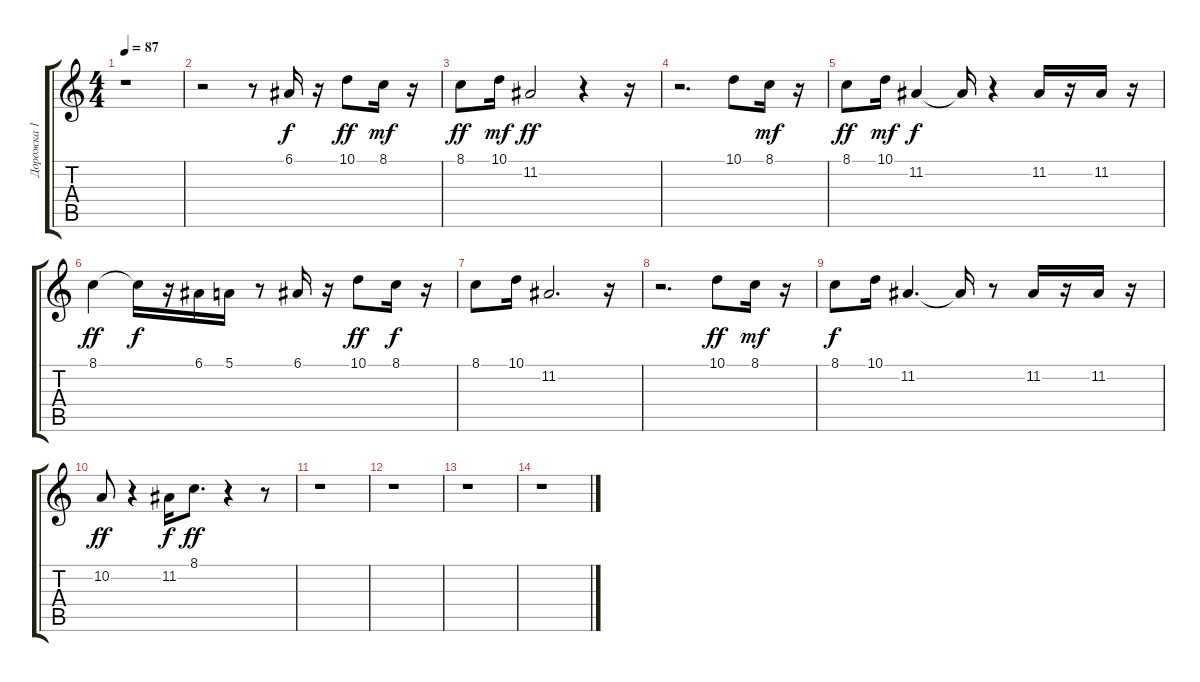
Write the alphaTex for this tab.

\track ("Дорожка 1" "Дорожка 1") {instrument lead1square}
\staff {score tabs}
\tuning (E4 B3 G3 D3 A2 E2) {hide}
\ts (4 4)
\tempo 87
\clef g2
\ks c
r.1{dy ff} |
r.2 r.8 6.1.16{dy f} r.16 10.1.8{dy ff} 8.1.16{dy mf} r.16 |
8.1.8{dy ff} 10.1.16{dy mf} 11.2.2{dy ff} r.4 r.16 |
r.2{d} 10.1.8 8.1.16{dy mf} r.16 |
8.1.8{dy ff} 10.1.16{dy mf} 11.2.4{dy f} 11.2{t}.16 r.4 11.2.16 r.16 11.2.16 r.16 |
8.1.4{dy ff} 8.1{t}.16{dy f} r.16 6.1.16 5.1.16 r.8 6.1.16 r.16 10.1.8{dy ff} 8.1.16{dy f} r.16 |
8.1.8 10.1.16 11.2.2{d} r.16 |
r.2{d} 10.1.8{dy ff} 8.1.16{dy mf} r.16 |
8.1.8{dy f} 10.1.16 11.2.4{d} 11.2{t}.16 r.8 11.2.16 r.16 11.2.16 r.16 |
10.2.8{dy ff} r.4 11.2.16{dy f} 8.1.8{d dy ff} r.4 r.8 |
r.1 |
r.1 |
r.1 |
r.1
